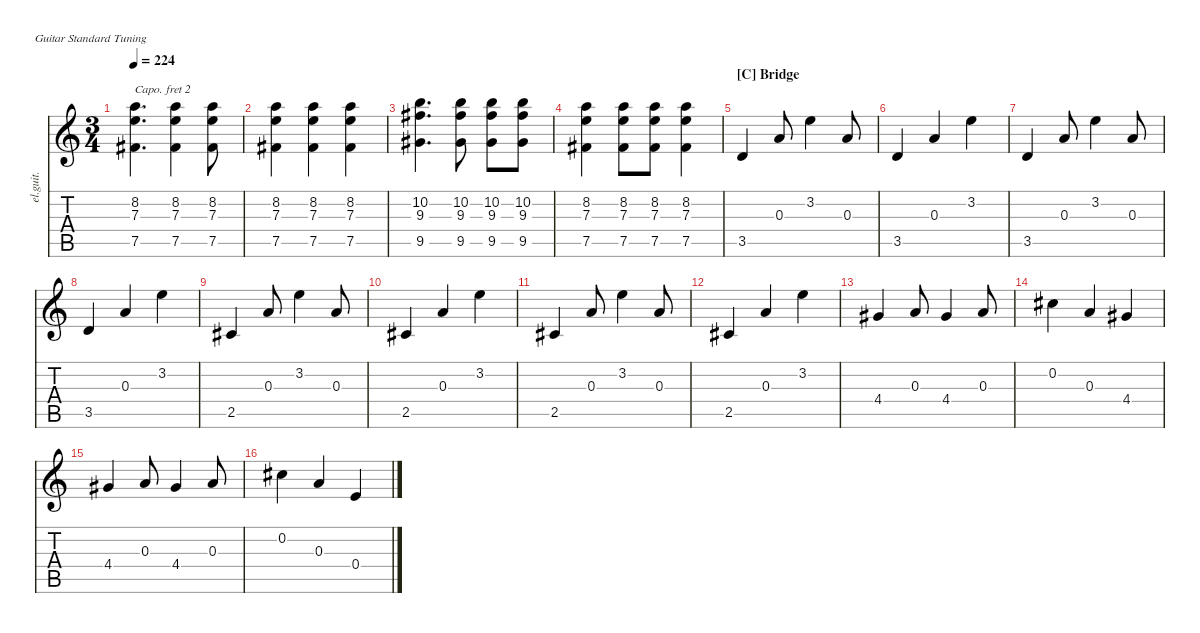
\defaultSystemsLayout 4
\hideDynamics
\bracketExtendMode nobrackets
\track ("Clean Guitar" "el.guit.") {instrument electricguitarclean}
\staff {score tabs}
\capo 2
\tuning (E4 B3 G3 D3 A2 E2)
\ts (3 4)
\tempo 224
\clef g2
\ks c
(7.5{acc #} 7.3 8.2).4{d dy mf} (7.3 8.2 7.5{acc #}).4 (7.3 8.2 7.5{acc #}).8 |
(7.3 7.5{acc #} 8.2).4 (7.3 7.5{acc #} 8.2).4 (7.3 7.5{acc #} 8.2).4 |
(9.5{acc #} 9.3{acc #} 10.2).4{d} (10.2 9.3{acc #} 9.5{acc #}).8 (10.2 9.3{acc #} 9.5{acc #}).8 (10.2 9.3{acc #} 9.5{acc #}).8 |
(8.2 7.3 7.5{acc #}).4 (8.2 7.3 7.5{acc #}).8 (8.2 7.3 7.5{acc #}).8 (8.2 7.3 7.5{acc #}).4 |
\section ("C" "Bridge")
3.5.4 0.3.8 3.2.4 0.3.8 |
3.5.4 0.3.4 3.2.4 |
3.5.4 0.3.8 3.2.4 0.3.8 |
3.5.4 0.3.4 3.2.4 |
2.5{acc #}.4 0.3.8 3.2.4 0.3.8 |
2.5{acc #}.4 0.3.4 3.2.4 |
2.5{acc #}.4 0.3.8 3.2.4 0.3.8 |
2.5{acc #}.4 0.3.4 3.2.4 |
4.4{acc #}.4 0.3.8 4.4{acc #}.4 0.3.8 |
0.2{acc #}.4 0.3.4 4.4{acc #}.4 |
4.4{acc #}.4 0.3.8 4.4{acc #}.4 0.3.8 |
0.2{acc #}.4 0.3.4 0.4.4
